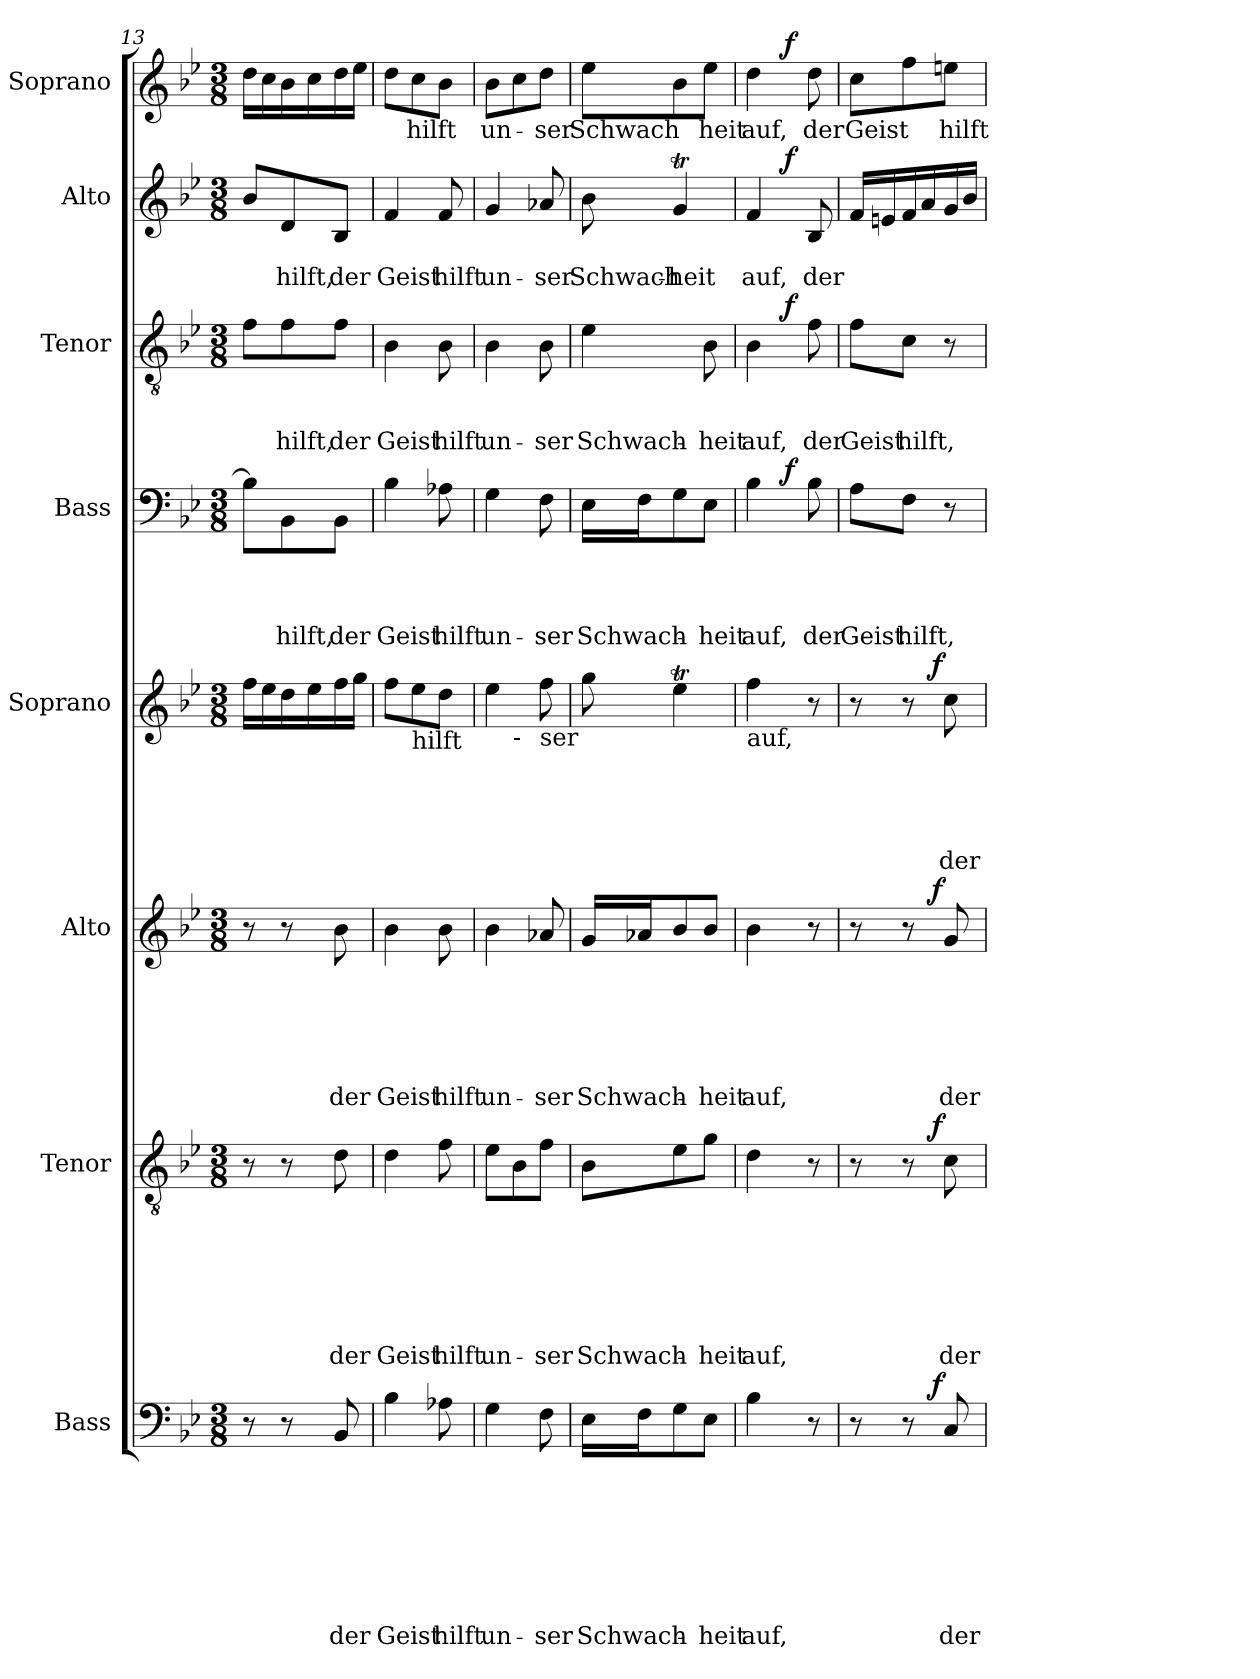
**kern	**text	**text	**text	**text	**text	**text	**text	**text	**dynam	**kern	**text	**text	**text	**text	**text	**text	**text	**dynam	**kern	**text	**text	**text	**text	**text	**text	**dynam	**kern	**text	**text	**text	**text	**text	**dynam	**kern	**text	**text	**text	**text	**dynam	**kern	**text	**text	**text	**dynam	**kern	**text	**text	**dynam	**kern	**text	**dynam
*part8	*part8	*part8	*part8	*part8	*part8	*part8	*part8	*part8	*part8	*part7	*part7	*part7	*part7	*part7	*part7	*part7	*part7	*part7	*part6	*part6	*part6	*part6	*part6	*part6	*part6	*part6	*part5	*part5	*part5	*part5	*part5	*part5	*part5	*part4	*part4	*part4	*part4	*part4	*part4	*part3	*part3	*part3	*part3	*part3	*part2	*part2	*part2	*part2	*part1	*part1	*part1
*staff8	*staff8	*staff8	*staff8	*staff8	*staff8	*staff8	*staff8	*staff8	*staff8	*staff7	*staff7	*staff7	*staff7	*staff7	*staff7	*staff7	*staff7	*staff7	*staff6	*staff6	*staff6	*staff6	*staff6	*staff6	*staff6	*staff6	*staff5	*staff5	*staff5	*staff5	*staff5	*staff5	*staff5	*staff4	*staff4	*staff4	*staff4	*staff4	*staff4	*staff3	*staff3	*staff3	*staff3	*staff3	*staff2	*staff2	*staff2	*staff2	*staff1	*staff1	*staff1
*I"Bass	*	*	*	*	*	*	*	*	*	*I"Tenor	*	*	*	*	*	*	*	*	*I"Alto	*	*	*	*	*	*	*	*I"Soprano	*	*	*	*	*	*	*I"Bass	*	*	*	*	*	*I"Tenor	*	*	*	*	*I"Alto	*	*	*	*I"Soprano	*	*
*clefF4	*	*	*	*	*	*	*	*	*	*clefGv2	*	*	*	*	*	*	*	*	*clefG2	*	*	*	*	*	*	*	*clefG2	*	*	*	*	*	*	*clefF4	*	*	*	*	*	*clefGv2	*	*	*	*	*clefG2	*	*	*	*clefG2	*	*
*k[b-e-]	*	*	*	*	*	*	*	*	*	*k[b-e-]	*	*	*	*	*	*	*	*	*k[b-e-]	*	*	*	*	*	*	*	*k[b-e-]	*	*	*	*	*	*	*k[b-e-]	*	*	*	*	*	*k[b-e-]	*	*	*	*	*k[b-e-]	*	*	*	*k[b-e-]	*	*
*B-:	*	*	*	*	*	*	*	*	*	*B-:	*	*	*	*	*	*	*	*	*B-:	*	*	*	*	*	*	*	*B-:	*	*	*	*	*	*	*B-:	*	*	*	*	*	*B-:	*	*	*	*	*B-:	*	*	*	*B-:	*	*
*M3/8	*	*	*	*	*	*	*	*	*	*M3/8	*	*	*	*	*	*	*	*	*M3/8	*	*	*	*	*	*	*	*M3/8	*	*	*	*	*	*	*M3/8	*	*	*	*	*	*M3/8	*	*	*	*	*M3/8	*	*	*	*M3/8	*	*
=13	=13	=13	=13	=13	=13	=13	=13	=13	=13	=13	=13	=13	=13	=13	=13	=13	=13	=13	=13	=13	=13	=13	=13	=13	=13	=13	=13	=13	=13	=13	=13	=13	=13	=13	=13	=13	=13	=13	=13	=13	=13	=13	=13	=13	=13	=13	=13	=13	=13	=13	=13
8r	.	.	.	.	.	.	.	.	.	8r	.	.	.	.	.	.	.	.	8r	.	.	.	.	.	.	.	16ff\LL	.	.	.	.	.	.	8B-\L]	.	.	.	.	.	8f\L	.	.	.	.	8b-/L	.	.	.	16dd\LL	.	.
.	.	.	.	.	.	.	.	.	.	.	.	.	.	.	.	.	.	.	.	.	.	.	.	.	.	.	16ee-\	.	.	.	.	.	.	.	.	.	.	.	.	.	.	.	.	.	.	.	.	.	16cc\	.	.
!	!	!	!	!	!	!	!	!	!	!	!	!	!	!	!	!	!	!	!	!	!	!	!	!	!	!	!	!	!	!	!	!	!	!	!	!	!	!LO:LY:b	!	!	!	!	!LO:LY:b	!	!	!	!LO:LY:b	!	!	!	!
8r	.	.	.	.	.	.	.	.	.	8r	.	.	.	.	.	.	.	.	8r	.	.	.	.	.	.	.	16dd\	.	.	.	.	.	.	8BB-\	.	.	.	hilft,	.	8f\	.	.	hilft,	.	8d/	.	hilft,	.	16b-\	.	.
.	.	.	.	.	.	.	.	.	.	.	.	.	.	.	.	.	.	.	.	.	.	.	.	.	.	.	16ee-\	.	.	.	.	.	.	.	.	.	.	.	.	.	.	.	.	.	.	.	.	.	16cc\	.	.
!	!	!	!	!	!	!	!	!LO:LY:b	!	!	!	!	!	!	!	!	!LO:LY:b	!	!	!	!	!	!	!	!LO:LY:b	!	!	!	!	!	!	!	!	!	!	!	!	!LO:LY:b	!	!	!	!	!LO:LY:b	!	!	!	!LO:LY:b	!	!	!	!
8BB-/	.	.	.	.	.	.	.	der	.	8d\	.	.	.	.	.	.	der	.	8b-\	.	.	.	.	.	der	.	16ff\	.	.	.	.	.	.	8BB-\J	.	.	.	der	.	8f\J	.	.	der	.	8B-/J	.	der	.	16dd\	.	.
.	.	.	.	.	.	.	.	.	.	.	.	.	.	.	.	.	.	.	.	.	.	.	.	.	.	.	16gg\JJ	.	.	.	.	.	.	.	.	.	.	.	.	.	.	.	.	.	.	.	.	.	16ee-\JJ	.	.
=14	=14	=14	=14	=14	=14	=14	=14	=14	=14	=14	=14	=14	=14	=14	=14	=14	=14	=14	=14	=14	=14	=14	=14	=14	=14	=14	=14	=14	=14	=14	=14	=14	=14	=14	=14	=14	=14	=14	=14	=14	=14	=14	=14	=14	=14	=14	=14	=14	=14	=14	=14
!	!	!	!	!	!	!	!	!LO:LY:b	!	!	!	!	!	!	!	!	!LO:LY:b	!	!	!	!	!	!	!	!LO:LY:b	!	!	!	!	!	!	!	!	!	!	!	!	!LO:LY:b	!	!	!	!	!LO:LY:b	!	!	!	!LO:LY:b	!	!	!	!
4B-\	.	.	.	.	.	.	.	Geist	.	4d\	.	.	.	.	.	.	Geist	.	4b-\	.	.	.	.	.	Geist	.	8ff\L	.	.	.	.	.	.	4B-\	.	.	.	Geist	.	4B-\	.	.	Geist	.	4f/	.	Geist	.	8dd\L	.	.
!	!	!	!	!	!	!	!	!	!	!	!	!	!	!	!	!	!	!	!	!	!	!	!	!	!	!	!LO:TX:b:t=hilft	!	!	!	!	!	!	!	!	!	!	!	!	!	!	!	!	!	!	!	!	!	!	!	!
!	!	!	!	!	!	!	!	!	!	!	!	!	!	!	!	!	!	!	!	!	!	!	!	!	!	!	!	!	!	!	!	!	!	!	!	!	!	!	!	!	!	!	!	!	!	!	!	!	!	!LO:LY:b	!
.	.	.	.	.	.	.	.	.	.	.	.	.	.	.	.	.	.	.	.	.	.	.	.	.	.	.	8ee-\	.	.	.	.	.	.	.	.	.	.	.	.	.	.	.	.	.	.	.	.	.	8cc\	hilft	.
!	!	!	!	!	!	!	!	!LO:LY:b	!	!	!	!	!	!	!	!	!LO:LY:b	!	!	!	!	!	!	!	!LO:LY:b	!	!	!	!	!	!	!	!	!	!	!	!	!LO:LY:b	!	!	!	!	!LO:LY:b	!	!	!	!LO:LY:b	!	!	!	!
8A-X\	.	.	.	.	.	.	.	hilft	.	8f\	.	.	.	.	.	.	hilft	.	8b-\	.	.	.	.	.	hilft	.	8dd\J	.	.	.	.	.	.	8A-X\	.	.	.	hilft	.	8B-\	.	.	hilft	.	8f/	.	hilft	.	8b-\J	.	.
=15	=15	=15	=15	=15	=15	=15	=15	=15	=15	=15	=15	=15	=15	=15	=15	=15	=15	=15	=15	=15	=15	=15	=15	=15	=15	=15	=15	=15	=15	=15	=15	=15	=15	=15	=15	=15	=15	=15	=15	=15	=15	=15	=15	=15	=15	=15	=15	=15	=15	=15	=15
!	!	!	!	!	!	!	!	!	!	!	!	!	!	!	!	!	!	!	!	!	!	!	!	!	!	!	!LO:TX:b:t=un	!	!	!	!	!	!	!	!	!	!	!	!	!	!	!	!	!	!	!	!	!	!	!	!
!	!	!	!	!	!	!	!	!LO:LY:b	!	!	!	!	!	!	!	!	!LO:LY:b	!	!	!	!	!	!	!	!LO:LY:b	!	!	!	!	!	!	!	!	!	!	!	!	!LO:LY:b	!	!	!	!	!LO:LY:b	!	!	!	!LO:LY:b	!	!	!LO:LY:b	!
*	*	*	*	*	*	*	*	*	*	*	*	*	*	*	*	*	*	*	*	*	*	*	*	*	*	*	*^	*	*	*	*	*	*	*	*	*	*	*	*	*	*	*	*	*	*	*	*	*	*	*	*
4G\	.	.	.	.	.	.	.	un-	.	8e-\L	.	.	.	.	.	.	un-	.	4b-\	.	.	.	.	.	un-	.	4ee-\	8ryy	.	.	.	.	.	.	4G\	.	.	.	un-	.	4B-\	.	.	un-	.	4g/	.	un-	.	8b-\L	un-	.
!	!	!	!	!	!	!	!	!	!	!	!	!	!	!	!	!	!	!	!	!	!	!	!	!	!	!	!	!LO:TX:b:t=-	!	!	!	!	!	!	!	!	!	!	!	!	!	!	!	!	!	!	!	!	!	!	!	!
.	.	.	.	.	.	.	.	.	.	8B-\	.	.	.	.	.	.	.	.	.	.	.	.	.	.	.	.	.	4ryy	.	.	.	.	.	.	.	.	.	.	.	.	.	.	.	.	.	.	.	.	.	8cc\	.	.
!	!	!	!	!	!	!	!	!	!	!	!	!	!	!	!	!	!	!	!	!	!	!	!	!	!	!	!LO:TX:b:t=ser	!	!	!	!	!	!	!	!	!	!	!	!	!	!	!	!	!	!	!	!	!	!	!	!	!
!	!	!	!	!	!	!	!	!LO:LY:b	!	!	!	!	!	!	!	!	!LO:LY:b	!	!	!	!	!	!	!	!LO:LY:b	!	!	!	!	!	!	!	!	!	!	!	!	!	!LO:LY:b	!	!	!	!	!LO:LY:b	!	!	!	!LO:LY:b	!	!	!LO:LY:b	!
8F\	.	.	.	.	.	.	.	-ser	.	8f\J	.	.	.	.	.	.	-ser	.	8a-X/	.	.	.	.	.	-ser	.	8ff\	.	.	.	.	.	.	.	8F\	.	.	.	-ser	.	8B-\	.	.	-ser	.	8a-X/	.	-ser	.	8dd\J	-ser	.
=16	=16	=16	=16	=16	=16	=16	=16	=16	=16	=16	=16	=16	=16	=16	=16	=16	=16	=16	=16	=16	=16	=16	=16	=16	=16	=16	=16	=16	=16	=16	=16	=16	=16	=16	=16	=16	=16	=16	=16	=16	=16	=16	=16	=16	=16	=16	=16	=16	=16	=16	=16	=16
!	!	!	!	!	!	!	!	!	!	!	!	!	!	!	!	!	!	!	!	!	!	!	!	!	!	!	!LO:TX:b:t=Schwach-heit	!	!	!	!	!	!	!	!	!	!	!	!	!	!	!	!	!	!	!	!	!	!	!	!	!
!	!	!	!	!	!	!	!	!LO:LY:b	!	!	!	!	!	!	!	!	!LO:LY:b	!	!	!	!	!	!	!	!LO:LY:b	!	!	!	!	!	!	!	!	!	!	!	!	!	!LO:LY:b	!	!	!	!	!LO:LY:b	!	!	!	!LO:LY:b	!	!	!LO:LY:b	!
*	*	*	*	*	*	*	*	*	*	*	*	*	*	*	*	*	*	*	*	*	*	*	*	*	*	*	*v	*v	*	*	*	*	*	*	*	*	*	*	*	*	*	*	*	*	*	*	*	*	*	*	*	*
16E-\LL	.	.	.	.	.	.	.	Schwach-	.	8B-\L	.	.	.	.	.	.	Schwach-	.	16g/LL	.	.	.	.	.	Schwach-	.	8gg\	.	.	.	.	.	.	16E-\LL	.	.	.	Schwach-	.	4e-\	.	.	Schwach-	.	8b-\	.	Schwach-	.	8ee-\L	Schwach	.
16F\J	.	.	.	.	.	.	.	.	.	.	.	.	.	.	.	.	.	.	16a-X/J	.	.	.	.	.	.	.	.	.	.	.	.	.	.	16F\J	.	.	.	.	.	.	.	.	.	.	.	.	.	.	.	.	.
!	!	!	!	!	!	!	!	!	!	!	!	!	!	!	!	!	!	!	!	!	!	!	!	!	!	!	!	!	!	!	!	!	!	!	!	!	!	!	!	!	!	!	!	!	!	!	!LO:LY:b:rj	!	!	!	!
8G\	.	.	.	.	.	.	.	.	.	8e-\	.	.	.	.	.	.	.	.	8b-/	.	.	.	.	.	.	.	4ee-T\	.	.	.	.	.	.	8G\	.	.	.	.	.	.	.	.	.	.	4gT/	.	-heit	.	8b-\	.	.
!	!	!	!	!	!	!	!	!LO:LY:b	!	!	!	!	!	!	!	!	!LO:LY:b	!	!	!	!	!	!	!	!LO:LY:b	!	!	!	!	!	!	!	!	!	!	!	!	!LO:LY:b	!	!	!	!	!LO:LY:b	!	!	!	!	!	!	!LO:LY:b	!
8E-\J	.	.	.	.	.	.	.	-heit	.	8g\J	.	.	.	.	.	.	-heit	.	8b-/J	.	.	.	.	.	-heit	.	.	.	.	.	.	.	.	8E-\J	.	.	.	-heit	.	8B-\	.	.	-heit	.	.	.	.	.	8ee-\J	heit	.
=17	=17	=17	=17	=17	=17	=17	=17	=17	=17	=17	=17	=17	=17	=17	=17	=17	=17	=17	=17	=17	=17	=17	=17	=17	=17	=17	=17	=17	=17	=17	=17	=17	=17	=17	=17	=17	=17	=17	=17	=17	=17	=17	=17	=17	=17	=17	=17	=17	=17	=17	=17
!	!	!	!	!	!	!	!	!	!	!	!	!	!	!	!	!	!	!	!	!	!	!	!	!	!	!	!LO:TX:b:t=auf,	!	!	!	!	!	!	!	!	!	!	!	!	!	!	!	!	!	!	!	!	!	!	!	!
!	!	!	!	!	!	!	!	!LO:LY:b	!	!	!	!	!	!	!	!	!LO:LY:b	!	!	!	!	!	!	!	!LO:LY:b	!	!	!	!	!	!	!	!	!	!	!	!	!LO:LY:b	!	!	!	!	!LO:LY:b	!	!	!	!LO:LY:b	!	!	!LO:LY:b	!
*	*	*	*	*	*	*	*	*	*	*	*	*	*	*	*	*	*	*	*	*	*	*	*	*	*	*	*	*	*	*	*	*	*	*^	*	*	*	*	*	*^	*	*	*	*	*^	*	*	*	*^	*	*
4B-\	.	.	.	.	.	.	.	auf,	.	4d\	.	.	.	.	.	.	auf,	.	4b-\	.	.	.	.	.	auf,	.	4ff\	.	.	.	.	.	.	4B-\	8ryy	.	.	.	auf,	.	4B-\	8ryy	.	.	auf,	.	4f/	8ryy	.	auf,	.	4dd\	8ryy	auf,	.
.	.	.	.	.	.	.	.	.	.	.	.	.	.	.	.	.	.	.	.	.	.	.	.	.	.	.	.	.	.	.	.	.	.	.	32ryy	.	.	.	.	.	.	32ryy	.	.	.	.	.	32ryy	.	.	.	.	32ryy	.	.
!	!	!	!	!	!	!	!	!	!	!	!	!	!	!	!	!	!	!	!	!	!	!	!	!	!	!	!	!	!	!	!	!	!	!	!	!	!	!	!	!LO:DY:a	!	!	!	!	!	!LO:DY:a	!	!	!	!	!LO:DY:a	!	!	!	!LO:DY:a
.	.	.	.	.	.	.	.	.	.	.	.	.	.	.	.	.	.	.	.	.	.	.	.	.	.	.	.	.	.	.	.	.	.	.	8..ryy	.	.	.	.	f	.	8..ryy	.	.	.	f	.	8..ryy	.	.	f	.	8..ryy	.	f
!	!	!	!	!	!	!	!	!	!	!	!	!	!	!	!	!	!	!	!	!	!	!	!	!	!	!	!	!	!	!	!	!	!	!	!	!	!	!	!LO:LY:b	!	!	!	!	!	!LO:LY:b	!	!	!	!	!LO:LY:b	!	!	!	!LO:LY:b	!
8r	.	.	.	.	.	.	.	.	.	8r	.	.	.	.	.	.	.	.	8r	.	.	.	.	.	.	.	8r	.	.	.	.	.	.	8B-\	.	.	.	.	der	.	8f\	.	.	.	der	.	8B-/	.	.	der	.	8dd\	.	der	.
!!LO:LB:g=z
=18	=18	=18	=18	=18	=18	=18	=18	=18	=18	=18	=18	=18	=18	=18	=18	=18	=18	=18	=18	=18	=18	=18	=18	=18	=18	=18	=18	=18	=18	=18	=18	=18	=18	=18	=18	=18	=18	=18	=18	=18	=18	=18	=18	=18	=18	=18	=18	=18	=18	=18	=18	=18	=18	=18	=18
!	!	!	!	!	!	!	!	!	!	!	!	!	!	!	!	!	!	!	!	!	!	!	!	!	!	!	!	!	!	!	!	!	!	!	!	!	!	!	!	!	!	!	!	!	!	!	!LO:TX:b:t=Geist	!	!	!	!	!	!	!	!
!	!	!	!	!	!	!	!	!	!	!	!	!	!	!	!	!	!	!	!	!	!	!	!	!	!	!	!	!	!	!	!	!	!	!	!	!	!	!	!LO:LY:b	!	!	!	!	!	!LO:LY:b	!	!	!	!	!	!	!	!	!LO:LY:b	!
*	*	*	*	*	*	*	*	*	*	*	*	*	*	*	*	*	*	*	*	*	*	*	*	*	*	*	*	*	*	*	*	*	*	*v	*v	*	*	*	*	*	*	*	*	*	*	*	*v	*v	*	*	*	*v	*v	*	*
*^	*	*	*	*	*	*	*	*	*	*^	*	*	*	*	*	*	*	*	*^	*	*	*	*	*	*	*	*^	*	*	*	*	*	*	*	*	*	*	*	*	*v	*v	*	*	*	*	*	*	*	*	*	*	*
8r	8..ryy	.	.	.	.	.	.	.	.	.	8r	8..ryy	.	.	.	.	.	.	.	.	8r	8..ryy	.	.	.	.	.	.	.	8r	8..ryy	.	.	.	.	.	.	8A\L	.	.	.	Geist	.	8f\L	.	.	Geist	.	16f/LL	.	.	.	8cc\L	Geist	.
.	.	.	.	.	.	.	.	.	.	.	.	.	.	.	.	.	.	.	.	.	.	.	.	.	.	.	.	.	.	.	.	.	.	.	.	.	.	.	.	.	.	.	.	.	.	.	.	.	16en/	.	.	.	.	.	.
!	!	!	!	!	!	!	!	!	!	!	!	!	!	!	!	!	!	!	!	!	!	!	!	!	!	!	!	!	!	!	!	!	!	!	!	!	!	!	!	!	!	!LO:LY:b	!	!	!	!	!LO:LY:b	!	!	!	!	!	!	!	!
8r	.	.	.	.	.	.	.	.	.	.	8r	.	.	.	.	.	.	.	.	.	8r	.	.	.	.	.	.	.	.	8r	.	.	.	.	.	.	.	8F\J	.	.	.	hilft,	.	8c\J	.	.	hilft,	.	16f/	.	.	.	8ff\	.	.
.	.	.	.	.	.	.	.	.	.	.	.	.	.	.	.	.	.	.	.	.	.	.	.	.	.	.	.	.	.	.	.	.	.	.	.	.	.	.	.	.	.	.	.	.	.	.	.	.	16a/	.	.	.	.	.	.
!	!	!	!	!	!	!	!	!	!	!LO:DY:a	!	!	!	!	!	!	!	!	!	!LO:DY:a	!	!	!	!	!	!	!	!	!LO:DY:a	!	!	!	!	!	!	!	!LO:DY:a	!	!	!	!	!	!	!	!	!	!	!	!	!	!	!	!	!	!
.	8ryy	.	.	.	.	.	.	.	.	f	.	8ryy	.	.	.	.	.	.	.	f	.	8ryy	.	.	.	.	.	.	f	.	8ryy	.	.	.	.	.	f	.	.	.	.	.	.	.	.	.	.	.	.	.	.	.	.	.	.
!	!	!	!	!	!	!	!	!	!LO:LY:b	!	!	!	!	!	!	!	!	!	!LO:LY:b	!	!	!	!	!	!	!	!	!LO:LY:b	!	!	!	!	!	!	!	!LO:LY:b	!	!	!	!	!	!	!	!	!	!	!	!	!	!	!	!	!	!LO:LY:b	!
8C/	.	.	.	.	.	.	.	.	der	.	8c\	.	.	.	.	.	.	.	der	.	8g/	.	.	.	.	.	.	der	.	8cc\	.	.	.	.	.	der	.	8r	.	.	.	.	.	8r	.	.	.	.	16g/	.	.	.	8een\J	hilft	.
.	.	.	.	.	.	.	.	.	.	.	.	.	.	.	.	.	.	.	.	.	.	.	.	.	.	.	.	.	.	.	.	.	.	.	.	.	.	.	.	.	.	.	.	.	.	.	.	.	16b-/JJ	.	.	.	.	.	.
.	32ryy	.	.	.	.	.	.	.	.	.	.	32ryy	.	.	.	.	.	.	.	.	.	32ryy	.	.	.	.	.	.	.	.	32ryy	.	.	.	.	.	.	.	.	.	.	.	.	.	.	.	.	.	.	.	.	.	.	.	.
*v	*v	*	*	*	*	*	*	*	*	*	*	*	*	*	*	*	*	*	*	*	*v	*v	*	*	*	*	*	*	*	*v	*v	*	*	*	*	*	*	*	*	*	*	*	*	*	*	*	*	*	*	*	*	*	*	*	*
*	*	*	*	*	*	*	*	*	*	*v	*v	*	*	*	*	*	*	*	*	*	*	*	*	*	*	*	*	*	*	*	*	*	*	*	*	*	*	*	*	*	*	*	*	*	*	*	*	*	*	*	*	*
=	=	=	=	=	=	=	=	=	=	=	=	=	=	=	=	=	=	=	=	=	=	=	=	=	=	=	=	=	=	=	=	=	=	=	=	=	=	=	=	=	=	=	=	=	=	=	=	=	=	=	=
*-	*-	*-	*-	*-	*-	*-	*-	*-	*-	*-	*-	*-	*-	*-	*-	*-	*-	*-	*-	*-	*-	*-	*-	*-	*-	*-	*-	*-	*-	*-	*-	*-	*-	*-	*-	*-	*-	*-	*-	*-	*-	*-	*-	*-	*-	*-	*-	*-	*-	*-	*-
